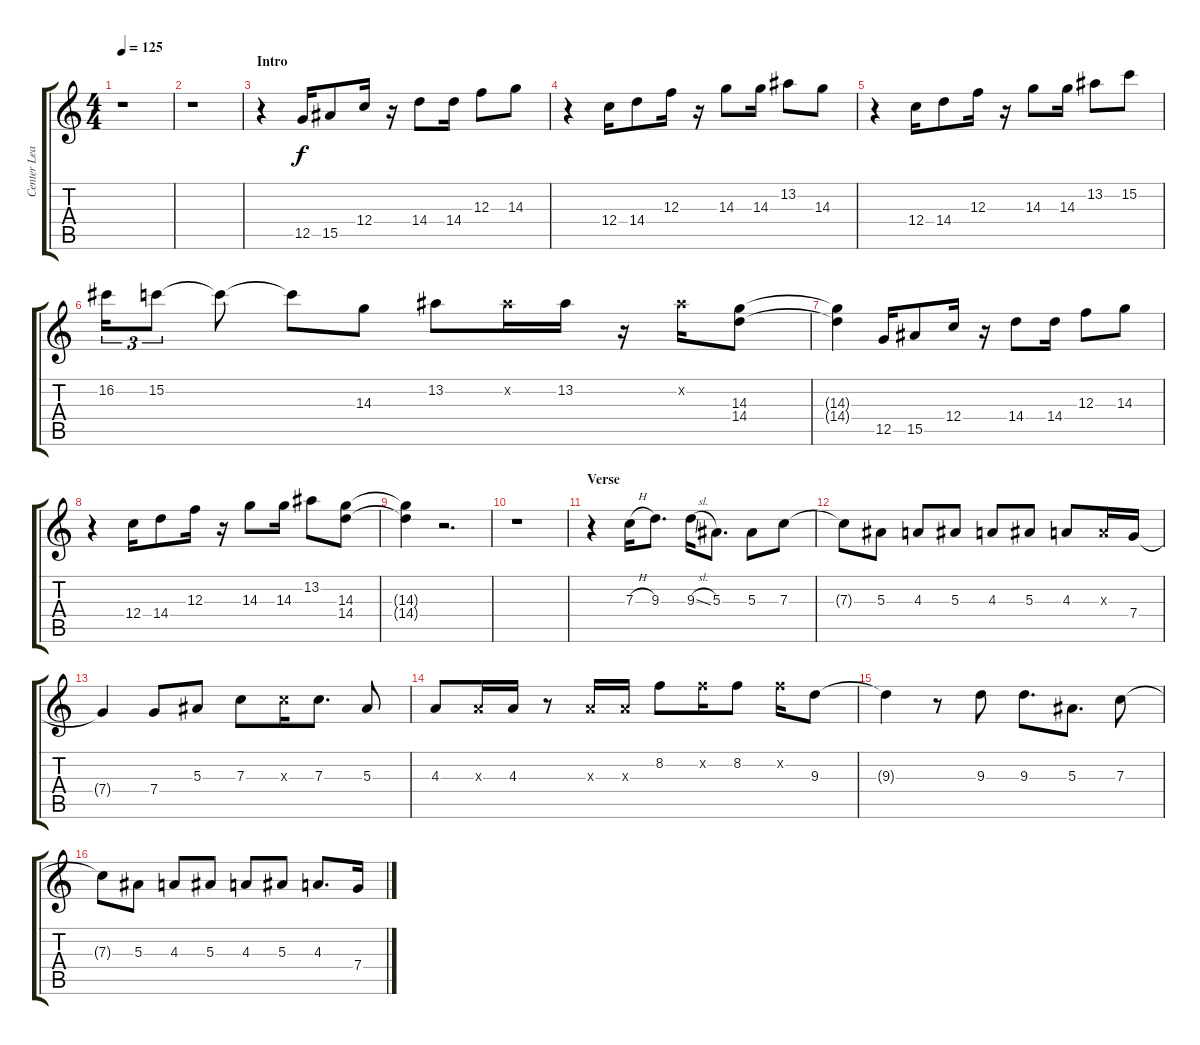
\track ("Center Lead 1" "Center Lea") {instrument overdrivenguitar}
\staff {score tabs}
\tuning (D4 A3 F3 C3 G2 C2) {hide}
\ts (4 4)
\tempo 125
\clef g2
\ks aminor
r.1{dy f instrument overdrivenguitar} |
r.1 |
\section ("" "Intro")
r.4 12.5.16 15.5.8 12.4.16 r.16 14.4.8 14.4.16 12.3.8 14.3.8 |
r.4 12.4.16 14.4.8 12.3.16 r.16 14.3.8 14.3.16 13.2.8 14.3.8 |
r.4 12.4.16 14.4.8 12.3.16 r.16 14.3.8 14.3.16 13.2.8 15.2.8 |
16.2.16{tu (3 2)} 15.2.8{tu (3 2)} 15.2{t}.8 15.2{t}.8 14.3.8 13.2.8 13.2{x}.16 13.2.16 r.16 13.2{x}.16 (14.3 14.4).8 |
(14.3{t} 14.4{t}).4 12.5.16 15.5.8 12.4.16 r.16 14.4.8 14.4.16 12.3.8 14.3.8 |
r.4 12.4.16 14.4.8 12.3.16 r.16 14.3.8 14.3.16 13.2.8 (14.3 14.4).8 |
(14.3{t} 14.4{t}).4 r.2{d} |
r.1 |
\section ("" "Verse")
r.4 7.3{h}.16 9.3.8{d} 9.3{sl}.16 5.3.8{d} 5.3.8 7.3.8 |
7.3{t}.8 5.3.8 4.3.8 5.3.8 4.3.8 5.3.8 4.3.8 4.3{x}.16 7.4.16 |
7.4{t}.4 7.4.8 5.3.8 7.3.8 7.3{x}.16 7.3.8{d} 5.3.8 |
4.3.8 4.3{x}.16 4.3.16 r.8 4.3{x}.16 4.3{x}.16 8.2.8 8.2{x}.16 8.2.8 8.2{x}.16 9.3.8 |
9.3{t}.4 r.8 9.3.8 9.3.8{d} 5.3.8{d} 7.3.8 |
7.3{t}.8 5.3.8 4.3.8 5.3.8 4.3.8 5.3.8 4.3.8{d} 7.4.16
